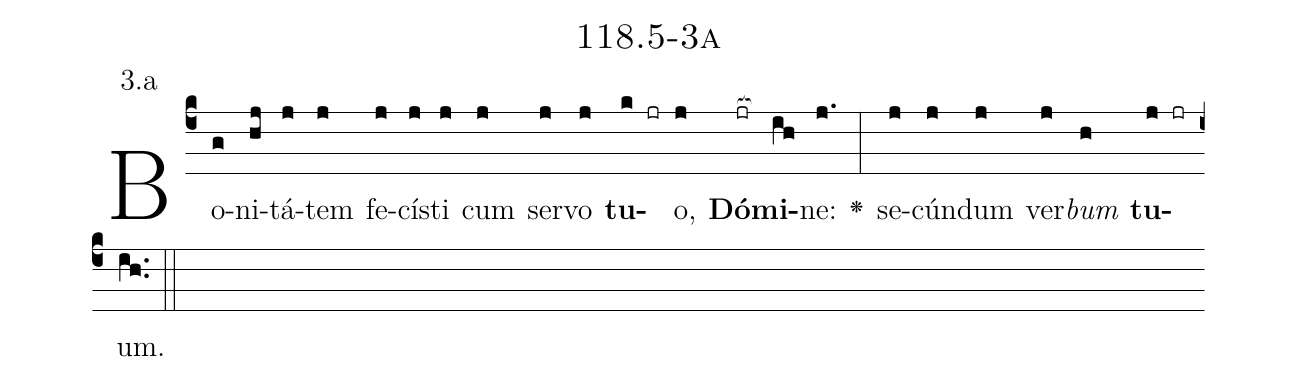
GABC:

name: 118.5-3a;
annotation: 3.a;
%%
(c4)Bo(g)ni(hj)tá(j)tem(j) fe(j)cís(j)ti(j) cum(j) ser(j)vo(j) <b>tu</b>(k jr)o,(j) <b>Dó</b>(jr[ocb:1{])<b>mi</b>(ih[ocb:0}])ne:(j.) <v>\greheightstar</v>(:) se(j)cún(j)dum(j) ver(j)<i>bum</i>(h) <b>tu</b>(j jr)um.(ih..) (::)


%E(j) u(j) o(j) u(h) a(j) e.(ih..) (::)
